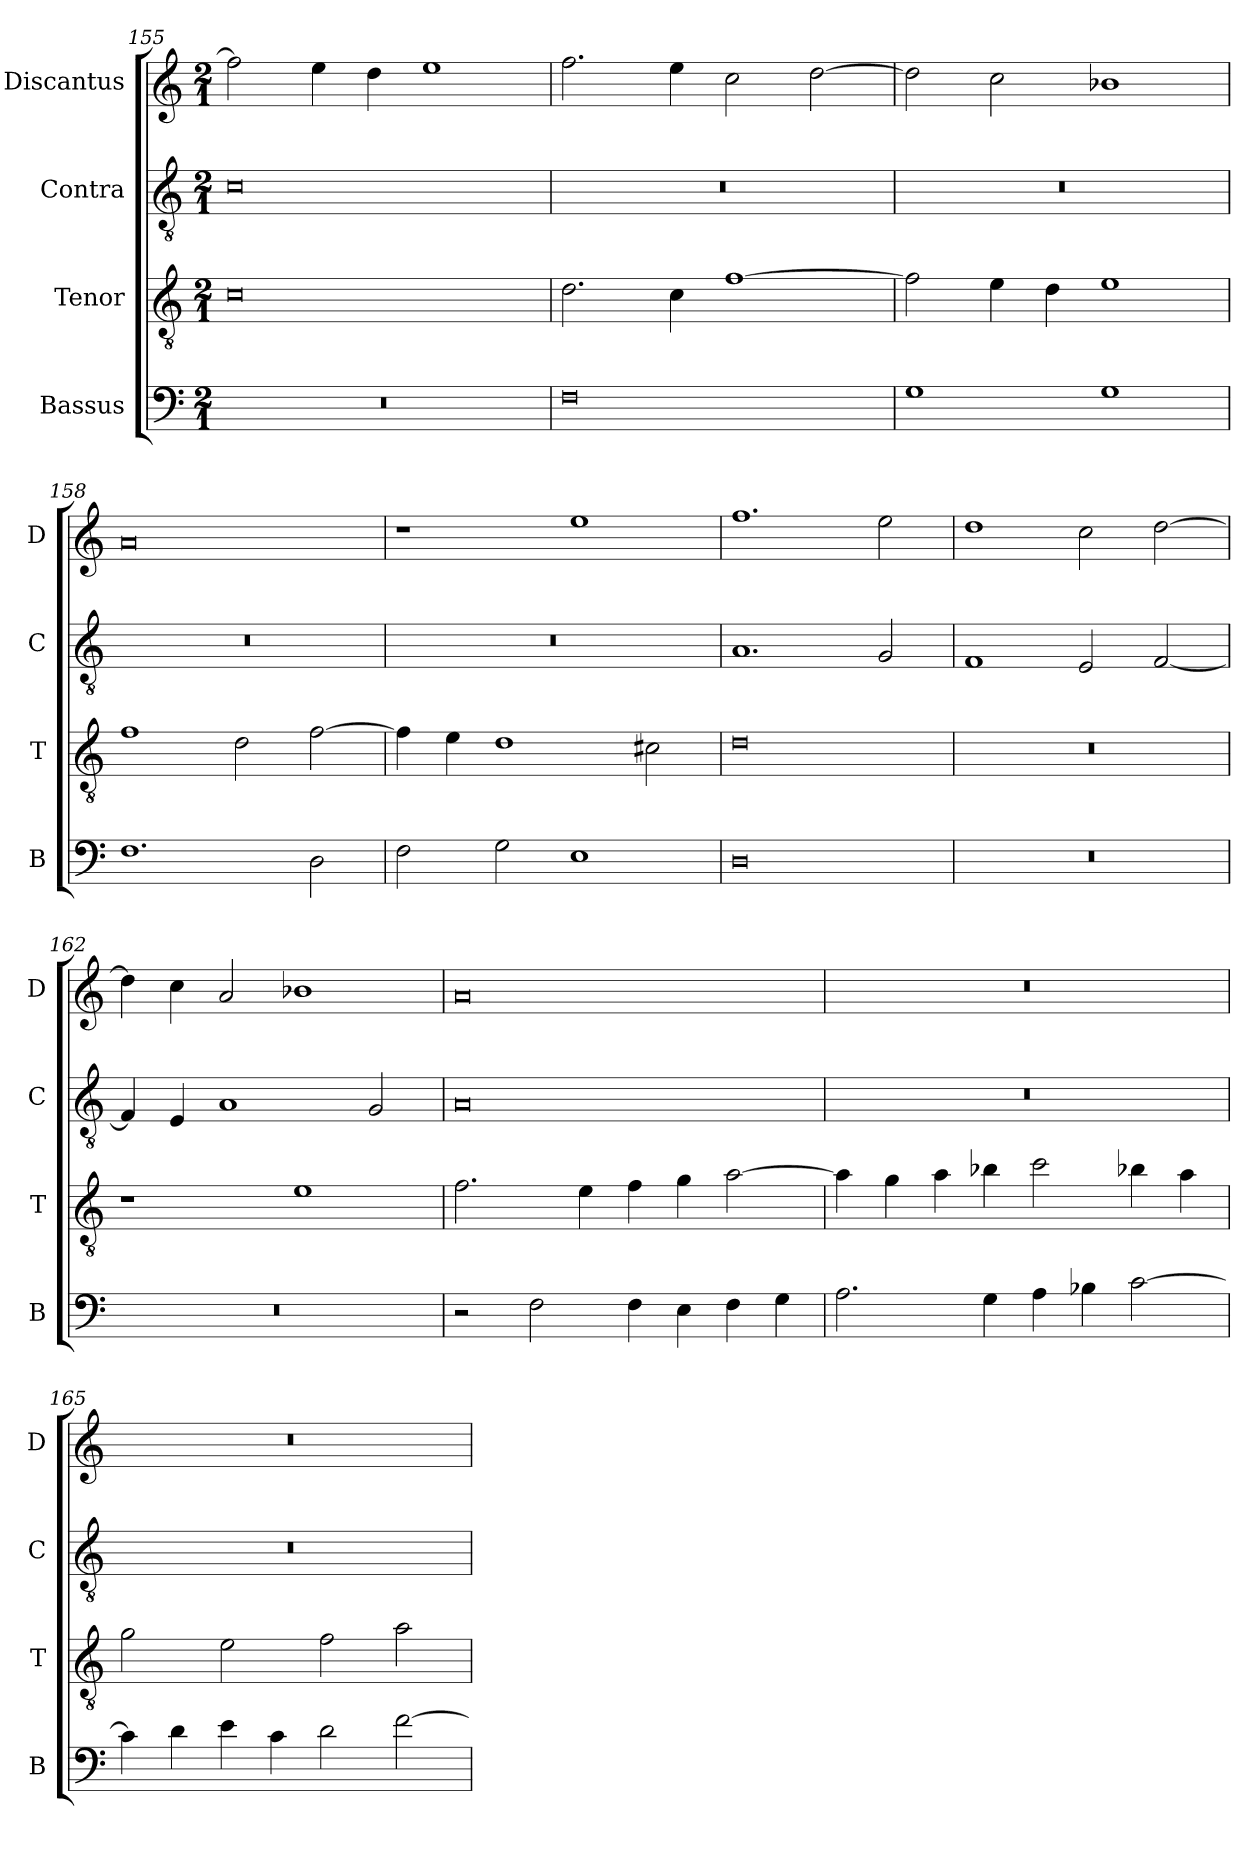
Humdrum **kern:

**kern	**kern	**kern	**kern
*part4	*part3	*part2	*part1
*staff4	*staff3	*staff2	*staff1
*I"Bassus	*I"Tenor	*I"Contra	*I"Discantus
*I'B	*I'T	*I'C	*I'D
*clefF4	*clefGv2	*clefGv2	*clefG2
*k[]	*k[]	*k[]	*k[]
*M2/1	*M2/1	*M2/1	*M2/1
=155	=155	=155	=155
0r	0c	0c	2ff\]
.	.	.	4ee\
.	.	.	4dd\
.	.	.	1ee
=156	=156	=156	=156
0F	2.d\	0r	2.ff\
.	4c\	.	4ee\
.	[1f	.	2cc\
.	.	.	[2dd\
=157	=157	=157	=157
1G	2f\]	0r	2dd\]
.	4e\	.	2cc\
.	4d\	.	.
1G	1e	.	1b-X
=158	=158	=158	=158
1.F	1f	0r	0a
.	2d\	.	.
2D\	[2f\	.	.
=159	=159	=159	=159
2F\	4f\]	0r	1r
.	4e\	.	.
2G\	1d	.	.
1E	.	.	1ee
.	2c#X\	.	.
=160	=160	=160	=160
0D	0d	1.A	1.ff
.	.	2G/	2ee\
=161	=161	=161	=161
0r	0r	1F	1dd
.	.	2E/	2cc\
.	.	[2F/	[2dd\
=162	=162	=162	=162
0r	1r	4F/]	4dd\]
.	.	4E/	4cc\
.	.	1A	2a/
.	1e	.	1b-X
.	.	2G/	.
=163	=163	=163	=163
2r	2.f\	0A	0a
2F\	.	.	.
.	4e\	.	.
4F\	4f\	.	.
4E\	4g\	.	.
4F\	[2a\	.	.
4G\	.	.	.
=164	=164	=164	=164
2.A\	4a\]	0r	0r
.	4g\	.	.
.	4a\	.	.
4G\	4b-X\	.	.
4A\	2cc\	.	.
4B-X\	.	.	.
[2c\	4b-X\	.	.
.	4a\	.	.
=165	=165	=165	=165
4c\]	2g\	0r	0r
4d\	.	.	.
4e\	2e\	.	.
4c\	.	.	.
2d\	2f\	.	.
[2f\	2a\	.	.
=	=	=	=
*-	*-	*-	*-
